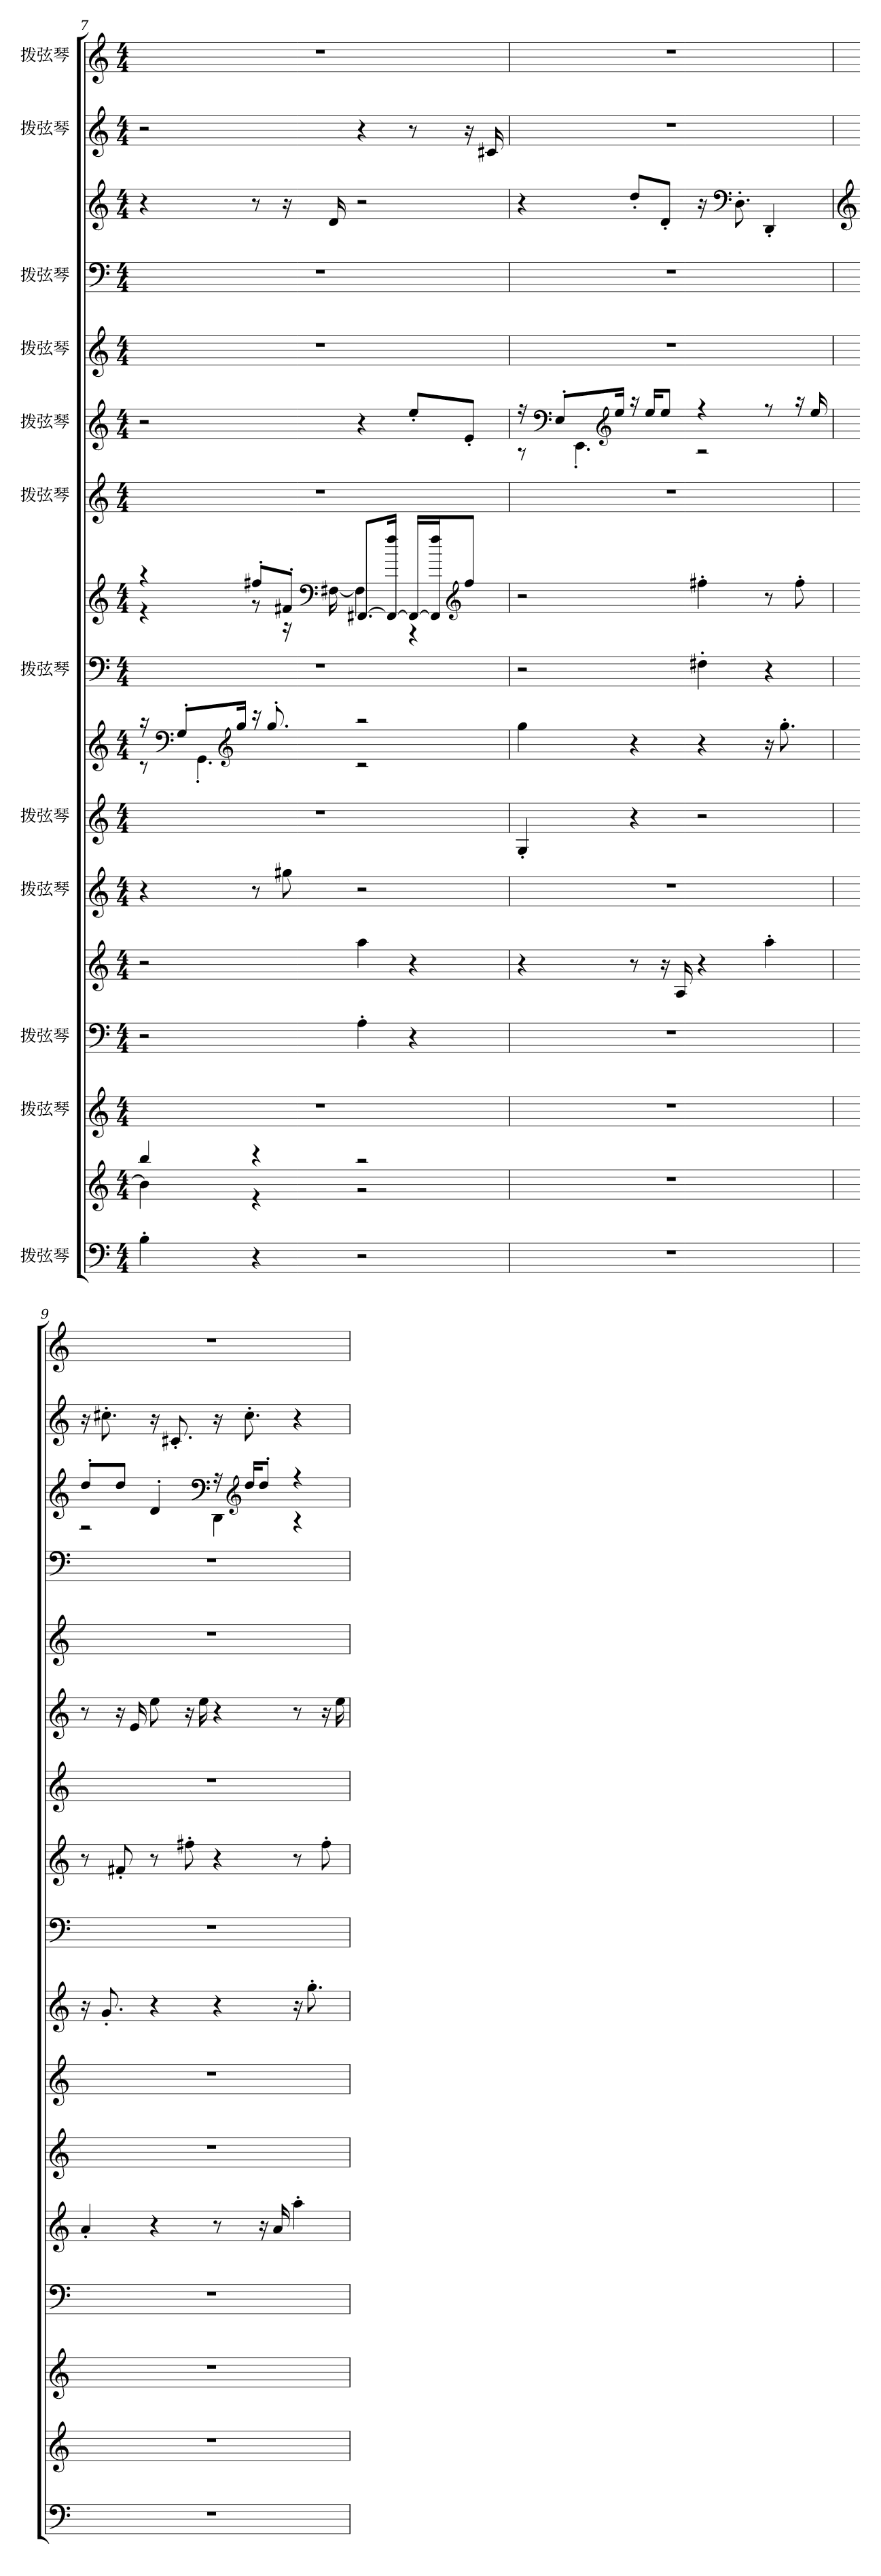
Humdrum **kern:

**kern	**kern	**kern	**kern	**kern	**kern	**kern	**kern	**kern	**kern	**kern	**kern	**kern	**kern	**kern	**kern	**kern
*part12	*part12	*part11	*part10	*part10	*part9	*part8	*part8	*part7	*part7	*part6	*part5	*part4	*part3	*part3	*part2	*part1
*staff17	*staff16	*staff15	*staff14	*staff13	*staff12	*staff11	*staff10	*staff9	*staff8	*staff7	*staff6	*staff5	*staff4	*staff3	*staff2	*staff1
*I"拨弦琴	*	*I"拨弦琴	*I"拨弦琴	*	*I"拨弦琴	*I"拨弦琴	*	*I"拨弦琴	*	*I"拨弦琴	*I"拨弦琴	*I"拨弦琴	*I"拨弦琴	*	*I"拨弦琴	*I"拨弦琴
!!LO:PB:g=z
*clefF4	*clefG2	*clefG2	*clefF4	*clefG2	*clefG2	*clefG2	*clefG2	*clefF4	*clefG2	*clefG2	*clefG2	*clefG2	*clefF4	*clefG2	*clefG2	*clefG2
*k[]	*k[]	*k[]	*k[]	*k[]	*k[]	*k[]	*k[]	*k[]	*k[]	*k[]	*k[]	*k[]	*k[]	*k[]	*k[]	*k[]
*M4/4	*M4/4	*M4/4	*M4/4	*M4/4	*M4/4	*M4/4	*M4/4	*M4/4	*M4/4	*M4/4	*M4/4	*M4/4	*M4/4	*M4/4	*M4/4	*M4/4
=7	=7	=7	=7	=7	=7	=7	=7	=7	=7	=7	=7	=7	=7	=7	=7	=7
*	*^	*	*	*	*	*	*^	*	*^	*	*	*	*	*	*	*
4B'\	4bb/	4b\]	1r	2r	2r	4r	1r	16r	8r	1r	4r	4r	1r	2r	1r	1r	4r	2r	1r
*	*	*	*	*	*	*	*	*clefF4	*	*	*	*	*	*	*	*	*	*	*
.	.	.	.	.	.	.	.	8G'/L	.	.	.	.	.	.	.	.	.	.	.
.	.	.	.	.	.	.	.	.	4.GG'\	.	.	.	.	.	.	.	.	.	.
*	*	*	*	*	*	*	*	*clefG2	*	*	*	*	*	*	*	*	*	*	*
.	.	.	.	.	.	.	.	16gg/Jk	.	.	.	.	.	.	.	.	.	.	.
4r	4r	4r	.	.	.	8r	.	16r	.	.	8ff#X'/L	8r	.	.	.	.	8r	.	.
.	.	.	.	.	.	.	.	8.gg'/	.	.	.	.	.	.	.	.	.	.	.
.	.	.	.	.	.	8gg#X\	.	.	.	.	8f#X'/J	16r	.	.	.	.	16r	.	.
*	*	*	*	*	*	*	*	*	*	*	*clefF4	*	*	*	*	*	*	*	*
.	.	.	.	.	.	.	.	.	.	.	.	[16F#X\	.	.	.	.	16d/	.	.
2r	2r	2r	.	4A'\	4aa\	2r	.	2r	2r	.	[8.FF#X/L	4F#\]	.	4r	.	.	2r	4r	.
.	.	.	.	.	.	.	.	.	.	.	16FF#/_ 16ff#/Jk	.	.	.	.	.	.	.	.
.	.	.	.	4r	4r	.	.	.	.	.	16FF#/LL_	4r	.	8ee'/L	.	.	.	8r	.
.	.	.	.	.	.	.	.	.	.	.	16FF#/] 16ff#/J	.	.	.	.	.	.	.	.
*	*	*	*	*	*	*	*	*	*	*	*clefG2	*	*	*	*	*	*	*	*
.	.	.	.	.	.	.	.	.	.	.	8ff#/J	.	.	8e'/J	.	.	.	16r	.
.	.	.	.	.	.	.	.	.	.	.	.	.	.	.	.	.	.	16c#X/	.
*	*v	*v	*	*	*	*	*	*v	*v	*	*v	*v	*	*	*	*	*	*	*
!!LO:PB:g=z
=8	=8	=8	=8	=8	=8	=8	=8	=8	=8	=8	=8	=8	=8	=8	=8	=8
*	*	*	*	*	*	*	*	*	*	*	*^	*	*	*	*	*
1r	1r	1r	1r	4r	1r	4G'/	4gg\	2r	2r	1r	16r	8r	1r	1r	4r	1r	1r
*	*	*	*	*	*	*	*	*	*	*	*clefF4	*	*	*	*	*	*
.	.	.	.	.	.	.	.	.	.	.	8E'/L	.	.	.	.	.	.
.	.	.	.	.	.	.	.	.	.	.	.	4.EE'\	.	.	.	.	.
*	*	*	*	*	*	*	*	*	*	*	*clefG2	*	*	*	*	*	*
.	.	.	.	.	.	.	.	.	.	.	16ee/Jk	.	.	.	.	.	.
.	.	.	.	8r	.	4r	4r	.	.	.	16r	.	.	.	8dd'/L	.	.
.	.	.	.	.	.	.	.	.	.	.	16ee/KL	.	.	.	.	.	.
.	.	.	.	16r	.	.	.	.	.	.	8ee/J	.	.	.	8d'/J	.	.
.	.	.	.	16A/	.	.	.	.	.	.	.	.	.	.	.	.	.
.	.	.	.	4r	.	2r	4r	4F#X'\	4ff#X'\	.	4r	2r	.	.	16r	.	.
*	*	*	*	*	*	*	*	*	*	*	*	*	*	*	*clefF4	*	*
.	.	.	.	.	.	.	.	.	.	.	.	.	.	.	8.D'\	.	.
.	.	.	.	4aa'\	.	.	16r	4r	8r	.	8r	.	.	.	4DD'/	.	.
.	.	.	.	.	.	.	8.gg'\	.	.	.	.	.	.	.	.	.	.
.	.	.	.	.	.	.	.	.	8ff#'\	.	16r	.	.	.	.	.	.
.	.	.	.	.	.	.	.	.	.	.	16ee/	.	.	.	.	.	.
*	*	*	*	*	*	*	*	*	*	*	*v	*v	*	*	*	*	*
=9	=9	=9	=9	=9	=9	=9	=9	=9	=9	=9	=9	=9	=9	=9	=9	=9
*	*	*	*	*	*	*	*	*	*	*	*	*	*	*clefG2	*	*
*	*	*	*	*	*	*	*	*	*	*	*	*	*	*^	*	*
1r	1r	1r	1r	4a'/	1r	1r	16r	1r	8r	1r	8r	1r	1r	8dd'/L	2r	16r	1r
.	.	.	.	.	.	.	8.g'/	.	.	.	.	.	.	.	.	8.cc#X'\	.
.	.	.	.	.	.	.	.	.	8f#X'/	.	16r	.	.	8dd/J	.	.	.
.	.	.	.	.	.	.	.	.	.	.	16e/	.	.	.	.	.	.
.	.	.	.	4r	.	.	4r	.	8r	.	8ee\	.	.	4d'/	.	16r	.
.	.	.	.	.	.	.	.	.	.	.	.	.	.	.	.	8.c#X'/	.
.	.	.	.	.	.	.	.	.	8ff#X'\	.	16r	.	.	.	.	.	.
.	.	.	.	.	.	.	.	.	.	.	16ee\	.	.	.	.	.	.
*	*	*	*	*	*	*	*	*	*	*	*	*	*	*clefF4	*	*	*
.	.	.	.	8r	.	.	4r	.	4r	.	4r	.	.	16r	4DD\	16r	.
*	*	*	*	*	*	*	*	*	*	*	*	*	*	*clefG2	*	*	*
.	.	.	.	.	.	.	.	.	.	.	.	.	.	16dd/KL	.	8.cc#'\	.
.	.	.	.	16r	.	.	.	.	.	.	.	.	.	8dd'/J	.	.	.
.	.	.	.	16a/	.	.	.	.	.	.	.	.	.	.	.	.	.
.	.	.	.	4aa'\	.	.	16r	.	8r	.	8r	.	.	4r	4r	4r	.
.	.	.	.	.	.	.	8.gg'\	.	.	.	.	.	.	.	.	.	.
.	.	.	.	.	.	.	.	.	8ff#'\	.	16r	.	.	.	.	.	.
.	.	.	.	.	.	.	.	.	.	.	16ee\	.	.	.	.	.	.
*	*	*	*	*	*	*	*	*	*	*	*	*	*	*v	*v	*	*
=	=	=	=	=	=	=	=	=	=	=	=	=	=	=	=	=
*-	*-	*-	*-	*-	*-	*-	*-	*-	*-	*-	*-	*-	*-	*-	*-	*-
